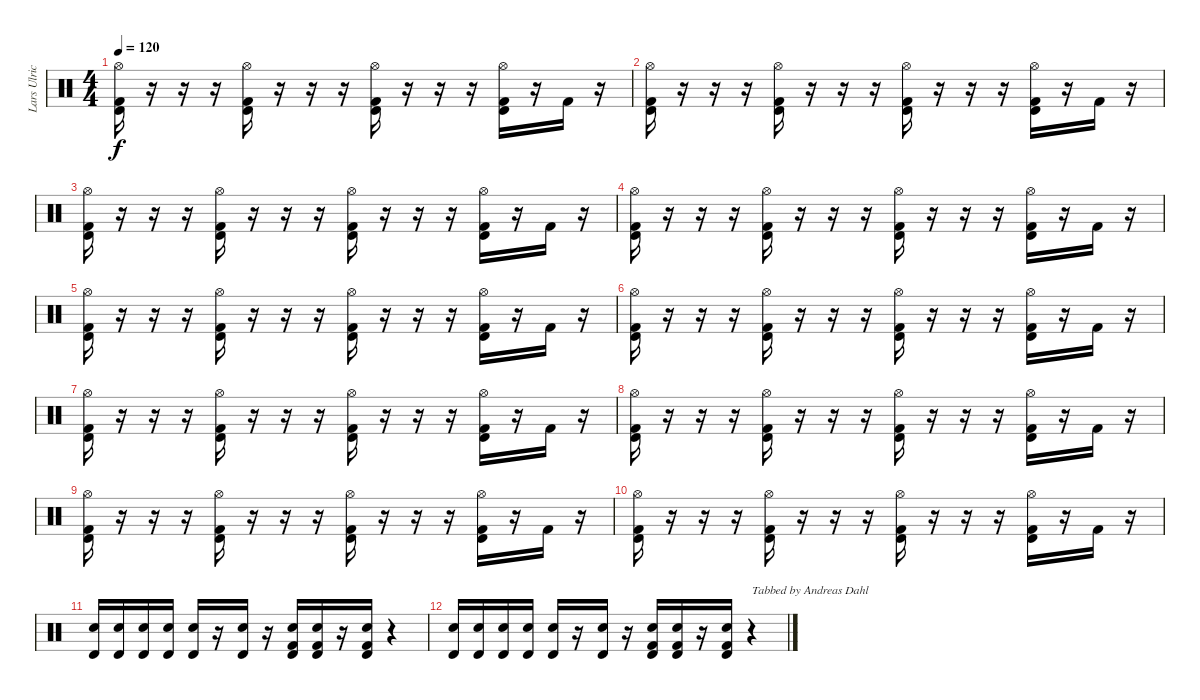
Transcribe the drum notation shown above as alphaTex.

\track ("Lars Ulrich" "Lars Ulric") {instrument percussion}
\staff {score}
\articulation defaults
\ts (4 4)
\tempo 120
\clef neutral
\ks c
("Hi-Hat (open)" "Timbale high (hit)" "Kick (hit) 2").16{dy f} r.16 r.16 r.16 ("Hi-Hat (open)" "Timbale high (hit)" "Kick (hit) 2").16 r.16 r.16 r.16 ("Timbale high (hit)" "Hi-Hat (open)" "Kick (hit) 2").16 r.16 r.16 r.16 ("Timbale high (hit)" "Hi-Hat (open)" "Kick (hit) 2").16 r.16 "Kick (hit) 2".16 r.16 |
("Hi-Hat (open)" "Timbale high (hit)" "Kick (hit) 2").16 r.16 r.16 r.16 ("Hi-Hat (open)" "Timbale high (hit)" "Kick (hit) 2").16 r.16 r.16 r.16 ("Timbale high (hit)" "Hi-Hat (open)" "Kick (hit) 2").16 r.16 r.16 r.16 ("Timbale high (hit)" "Hi-Hat (open)" "Kick (hit) 2").16 r.16 "Kick (hit) 2".16 r.16 |
("Hi-Hat (open)" "Timbale high (hit)" "Kick (hit) 2").16 r.16 r.16 r.16 ("Hi-Hat (open)" "Timbale high (hit)" "Kick (hit) 2").16 r.16 r.16 r.16 ("Timbale high (hit)" "Hi-Hat (open)" "Kick (hit) 2").16 r.16 r.16 r.16 ("Timbale high (hit)" "Hi-Hat (open)" "Kick (hit) 2").16 r.16 "Kick (hit) 2".16 r.16 |
("Hi-Hat (open)" "Timbale high (hit)" "Kick (hit) 2").16 r.16 r.16 r.16 ("Hi-Hat (open)" "Timbale high (hit)" "Kick (hit) 2").16 r.16 r.16 r.16 ("Timbale high (hit)" "Hi-Hat (open)" "Kick (hit) 2").16 r.16 r.16 r.16 ("Timbale high (hit)" "Hi-Hat (open)" "Kick (hit) 2").16 r.16 "Kick (hit) 2".16 r.16 |
("Hi-Hat (open)" "Timbale high (hit)" "Kick (hit) 2").16 r.16 r.16 r.16 ("Hi-Hat (open)" "Timbale high (hit)" "Kick (hit) 2").16 r.16 r.16 r.16 ("Timbale high (hit)" "Hi-Hat (open)" "Kick (hit) 2").16 r.16 r.16 r.16 ("Timbale high (hit)" "Hi-Hat (open)" "Kick (hit) 2").16 r.16 "Kick (hit) 2".16 r.16 |
("Hi-Hat (open)" "Timbale high (hit)" "Kick (hit) 2").16 r.16 r.16 r.16 ("Hi-Hat (open)" "Timbale high (hit)" "Kick (hit) 2").16 r.16 r.16 r.16 ("Timbale high (hit)" "Hi-Hat (open)" "Kick (hit) 2").16 r.16 r.16 r.16 ("Timbale high (hit)" "Hi-Hat (open)" "Kick (hit) 2").16 r.16 "Kick (hit) 2".16 r.16 |
("Hi-Hat (open)" "Timbale high (hit)" "Kick (hit) 2").16 r.16 r.16 r.16 ("Hi-Hat (open)" "Timbale high (hit)" "Kick (hit) 2").16 r.16 r.16 r.16 ("Timbale high (hit)" "Hi-Hat (open)" "Kick (hit) 2").16 r.16 r.16 r.16 ("Timbale high (hit)" "Hi-Hat (open)" "Kick (hit) 2").16 r.16 "Kick (hit) 2".16 r.16 |
("Hi-Hat (open)" "Timbale high (hit)" "Kick (hit) 2").16 r.16 r.16 r.16 ("Hi-Hat (open)" "Timbale high (hit)" "Kick (hit) 2").16 r.16 r.16 r.16 ("Timbale high (hit)" "Hi-Hat (open)" "Kick (hit) 2").16 r.16 r.16 r.16 ("Timbale high (hit)" "Hi-Hat (open)" "Kick (hit) 2").16 r.16 "Kick (hit) 2".16 r.16 |
("Hi-Hat (open)" "Timbale high (hit)" "Kick (hit) 2").16 r.16 r.16 r.16 ("Hi-Hat (open)" "Timbale high (hit)" "Kick (hit) 2").16 r.16 r.16 r.16 ("Timbale high (hit)" "Hi-Hat (open)" "Kick (hit) 2").16 r.16 r.16 r.16 ("Timbale high (hit)" "Hi-Hat (open)" "Kick (hit) 2").16 r.16 "Kick (hit) 2".16 r.16 |
("Hi-Hat (open)" "Timbale high (hit)" "Kick (hit) 2").16 r.16 r.16 r.16 ("Hi-Hat (open)" "Timbale high (hit)" "Kick (hit) 2").16 r.16 r.16 r.16 ("Timbale high (hit)" "Hi-Hat (open)" "Kick (hit) 2").16 r.16 r.16 r.16 ("Timbale high (hit)" "Hi-Hat (open)" "Kick (hit) 2").16 r.16 "Kick (hit) 2".16 r.16 |
("Snare (hit) 2" "Timbale high (hit)").16 ("Snare (hit) 2" "Timbale high (hit)").16 ("Snare (hit) 2" "Timbale high (hit)").16 ("Snare (hit) 2" "Timbale high (hit)").16 ("Snare (hit) 2" "Timbale high (hit)").16 r.16 ("Snare (hit) 2" "Timbale high (hit)").16 r.16 ("Snare (hit) 2" "Timbale high (hit)" "Kick (hit) 2").16 ("Snare (hit) 2" "Timbale high (hit)" "Kick (hit) 2").16 r.16 ("Snare (hit) 2" "Timbale high (hit)" "Kick (hit) 2").16 r.4 |
("Snare (hit) 2" "Timbale high (hit)").16 ("Snare (hit) 2" "Timbale high (hit)").16 ("Snare (hit) 2" "Timbale high (hit)").16 ("Snare (hit) 2" "Timbale high (hit)").16 ("Snare (hit) 2" "Timbale high (hit)").16 r.16 ("Snare (hit) 2" "Timbale high (hit)").16 r.16 ("Snare (hit) 2" "Timbale high (hit)" "Kick (hit) 2").16 ("Snare (hit) 2" "Timbale high (hit)" "Kick (hit) 2").16 r.16 ("Snare (hit) 2" "Timbale high (hit)" "Kick (hit) 2").16 r.4{txt "Tabbed by Andreas Dahl"}
